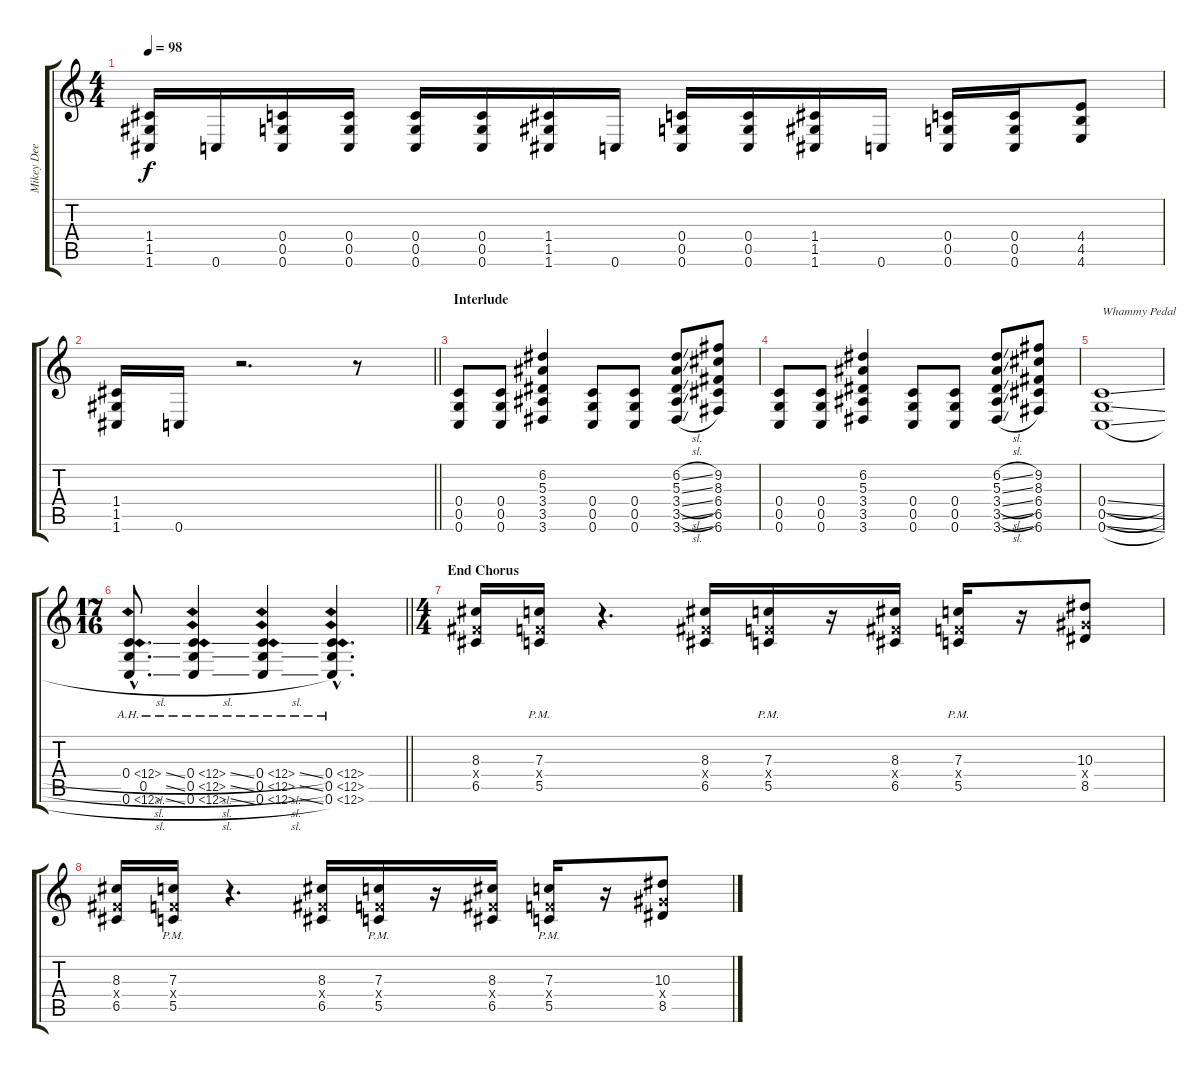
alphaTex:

\track ("Mikey Dee" "Mikey Dee") {instrument distortionguitar}
\staff {score tabs}
\tuning (D4 A3 F3 C3 G2 C2) {hide}
\ts (4 4)
\tempo 98
\clef g2
\ks c
(1.4 1.5 1.6).16{dy f} 0.6.16 (0.4 0.5 0.6).16 (0.4 0.5 0.6).16 (0.4 0.5 0.6).16 (0.4 0.5 0.6).16 (1.4 1.5 1.6).16 0.6.16 (0.4 0.5 0.6).16 (0.4 0.5 0.6).16 (1.4 1.5 1.6).16 0.6.16 (0.4 0.5 0.6).16 (0.4 0.5 0.6).16 (4.4 4.5 4.6).8 |
\barLineRight lightlight
(1.4 1.5 1.6).16 0.6.16 r.2{d} r.8 |
\section ("" "Interlude")
(0.4 0.5 0.6).8 (0.4 0.5 0.6).8 (6.2 5.3 3.4 3.5 3.6).4 (0.4 0.5 0.6).8 (0.4 0.5 0.6).8 (6.2{sl} 5.3{sl} 3.4{sl} 3.5{sl} 3.6{sl}).8 (9.2 8.3 6.4 6.5 6.6).8 |
(0.4 0.5 0.6).8 (0.4 0.5 0.6).8 (6.2 5.3 3.4 3.5 3.6).4 (0.4 0.5 0.6).8 (0.4 0.5 0.6).8 (6.2{sl} 5.3{sl} 3.4{sl} 3.5{sl} 3.6{sl}).8 (9.2 8.3 6.4 6.5 6.6).8 |
(0.4{sl} 0.5{sl} 0.6{sl}).1{txt "Whammy Pedal"} |
\ts (17 16)
\barLineRight lightlight
(0.4{ah 12 sl hac} 0.5{sl hac} 0.6{ah 12 sl hac}).8{d} (0.4{ah 12 sl} 0.5{ah 12 sl} 0.6{ah 12 sl}).4 (0.4{ah 12 sl} 0.5{ah 12 sl} 0.6{ah 12 sl}).4 (0.4{ah 12 hac} 0.5{ah 12 hac} 0.6{ah 12 hac}).4{d} |
\ts (4 4)
\section ("" "End Chorus")
(8.3 6.4{x} 6.5).16 (7.3{pm} 5.4{x} 5.5{pm}).16 r.4{d} (8.3 6.4{x} 6.5).16 (7.3{pm} 5.4{x} 5.5{pm}).16 r.16 (8.3 6.4{x} 6.5).16 (7.3{pm} 5.4{x} 5.5{pm}).16 r.16 (10.3 8.4{x} 8.5).8 |
(8.3 6.4{x} 6.5).16 (7.3{pm} 5.4{x} 5.5{pm}).16 r.4{d} (8.3 6.4{x} 6.5).16 (7.3{pm} 5.4{x} 5.5{pm}).16 r.16 (8.3 6.4{x} 6.5).16 (7.3{pm} 5.4{x} 5.5{pm}).16 r.16 (10.3 8.4{x} 8.5).8
